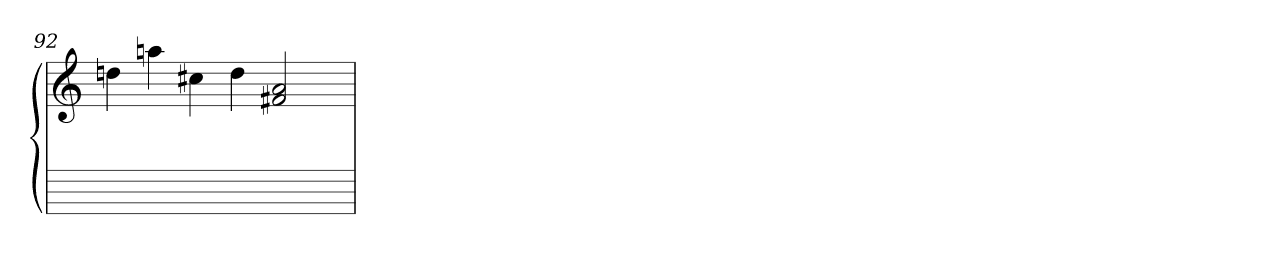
**kern	**kern
*part2	*part1
*staff2	*staff1
*	*clefG2
=92	=92
4ryy	4ddn
1ryy	4aan
.	4cc#X
.	4dd
.	2f#X 2a
4ryy	.
=	=
*-	*-
